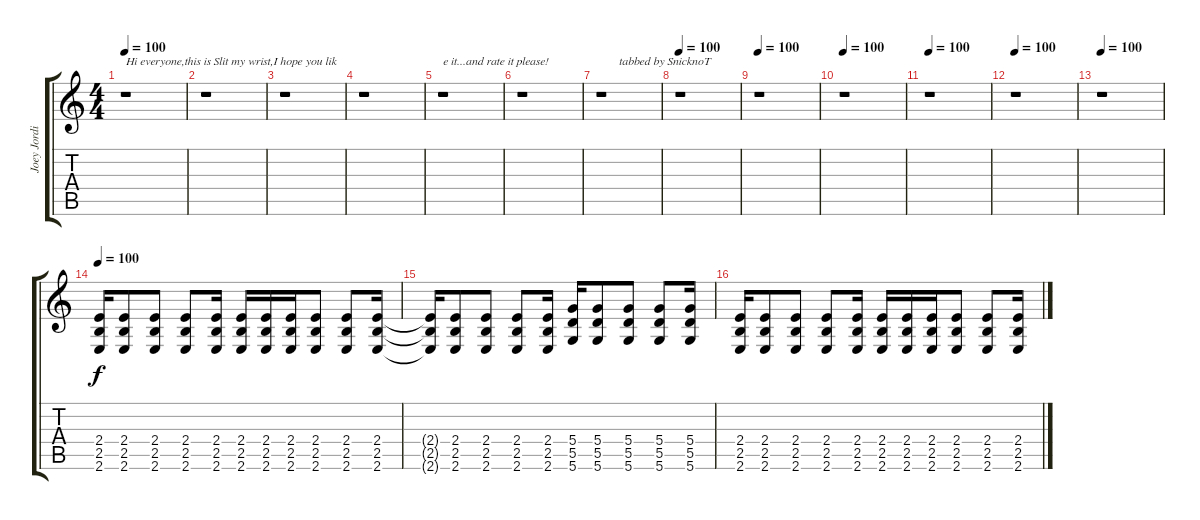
\track ("Joey Jordison" "Joey Jordi") {instrument distortionguitar}
\staff {score tabs}
\tuning (E4 B3 G3 D3 A2 D2) {hide}
\ts (4 4)
\tempo 100
\tempo 120
\tempo 100
\clef g2
\ks c
r.1{txt "Hi everyone,this is Slit my wrist,I hope you lik" dy f instrument distortionguitar} |
r.1 |
r.1 |
r.1 |
r.1{txt "e it...and rate it please!"} |
r.1 |
r.1{txt "      tabbed by SnicknoT"} |
\tempo 100
r.1 |
\tempo 100
r.1 |
\tempo 100
r.1 |
\tempo 100
r.1 |
\tempo 100
r.1 |
\tempo 100
r.1 |
\tempo 100
(2.4 2.5 2.6).16 (2.4 2.5 2.6).8 (2.4 2.5 2.6).8 (2.4 2.5 2.6).8 (2.4 2.5 2.6).16 (2.4 2.5 2.6).16 (2.4 2.5 2.6).16 (2.4 2.5 2.6).16 (2.4 2.5 2.6).8 (2.4 2.5 2.6).8 (2.4 2.5 2.6).16 |
(2.4{t} 2.5{t} 2.6{t}).16 (2.4 2.5 2.6).8 (2.4 2.5 2.6).8 (2.4 2.5 2.6).8 (2.4 2.5 2.6).16 (5.4 5.5 5.6).16 (5.4 5.5 5.6).8 (5.4 5.5 5.6).8 (5.4 5.5 5.6).8 (5.4 5.5 5.6).16 |
(2.4 2.5 2.6).16 (2.4 2.5 2.6).8 (2.4 2.5 2.6).8 (2.4 2.5 2.6).8 (2.4 2.5 2.6).16 (2.4 2.5 2.6).16 (2.4 2.5 2.6).16 (2.4 2.5 2.6).16 (2.4 2.5 2.6).8 (2.4 2.5 2.6).8 (2.4 2.5 2.6).16
